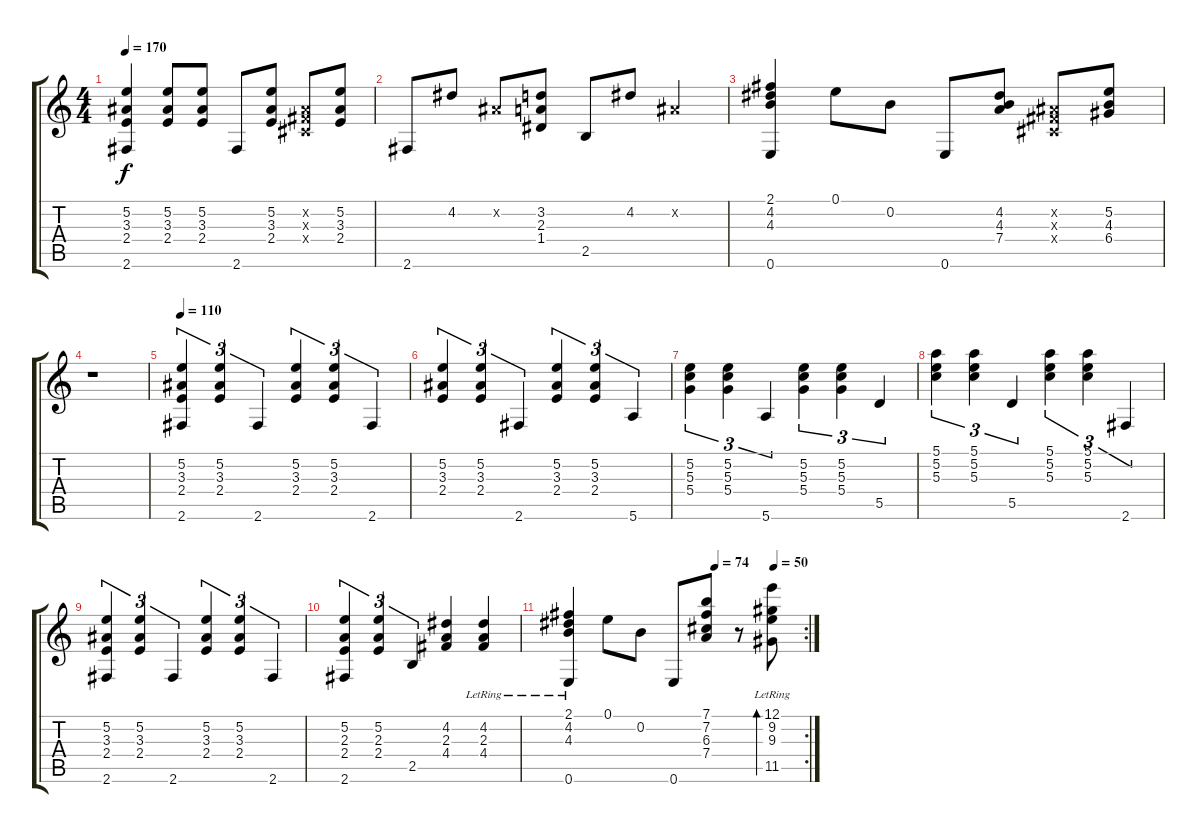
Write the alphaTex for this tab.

\track "" {instrument electricbasspick}
\staff {score tabs}
\tuning (E4 B3 G3 D3 A2 E2) {hide}
\ts (4 4)
\tempo 170
\clef g2
\ks c
(5.2 3.3 2.4 2.6).4{dy f} (5.2 3.3 2.4).8 (5.2 3.3 2.4).8 2.6.8 (5.2 3.3 2.4).8 (-1.2{x} -1.3{x} -1.4{x}).8 (5.2 3.3 2.4).8 |
2.6.8 4.2.8 -1.2{x}.8 (3.2 2.3 1.4).8 2.5.8 4.2.8 -1.2{x}.4 |
(2.1 4.2 4.3 0.6).4 0.1.8 0.2.8 0.6.8 (4.2 4.3 7.4).8 (-1.2{x} -1.3{x} -1.4{x}).8 (5.2 4.3 6.4).8 |
r.1 |
\tempo 141
\tempo 110
(5.2 3.3 2.4 2.6).4{tu (3 2)} (5.2 3.3 2.4).4{tu (3 2)} 2.6.4{tu (3 2)} (5.2 3.3 2.4).4{tu (3 2)} (5.2 3.3 2.4).4{tu (3 2)} 2.6.4{tu (3 2)} |
(5.2 3.3 2.4).4{tu (3 2)} (5.2 3.3 2.4).4{tu (3 2)} 2.6.4{tu (3 2)} (5.2 3.3 2.4).4{tu (3 2)} (5.2 3.3 2.4).4{tu (3 2)} 5.6.4{tu (3 2)} |
(5.2 5.3 5.4).4{tu (3 2)} (5.2 5.3 5.4).4{tu (3 2)} 5.6.4{tu (3 2)} (5.2 5.3 5.4).4{tu (3 2)} (5.2 5.3 5.4).4{tu (3 2)} 5.5.4{tu (3 2)} |
(5.1 5.2 5.3).4{tu (3 2)} (5.1 5.2 5.3).4{tu (3 2)} 5.5.4{tu (3 2)} (5.1 5.2 5.3).4{tu (3 2)} (5.1 5.2 5.3).4{tu (3 2)} 2.6.4{tu (3 2)} |
(5.2 3.3 2.4 2.6).4{tu (3 2)} (5.2 3.3 2.4).4{tu (3 2)} 2.6.4{tu (3 2)} (5.2 3.3 2.4).4{tu (3 2)} (5.2 3.3 2.4).4{tu (3 2)} 2.6.4{tu (3 2)} |
(5.2 2.3 2.4 2.6).4{tu (3 2)} (5.2 2.3 2.4).4{tu (3 2)} 2.5.4{tu (3 2)} (4.2 2.3 4.4).4 (4.2 2.3 4.4{lr}).4 |
\rc 2
\tempo (74 0.625)
\tempo (50 0.875)
(2.1 4.2 4.3 0.6{lr}).4 0.1.8 0.2.8 0.6.8 (7.1 7.2 6.3 7.4).8 r.8 (12.1 9.2 9.3 11.5{lr}).8{bd 240}
